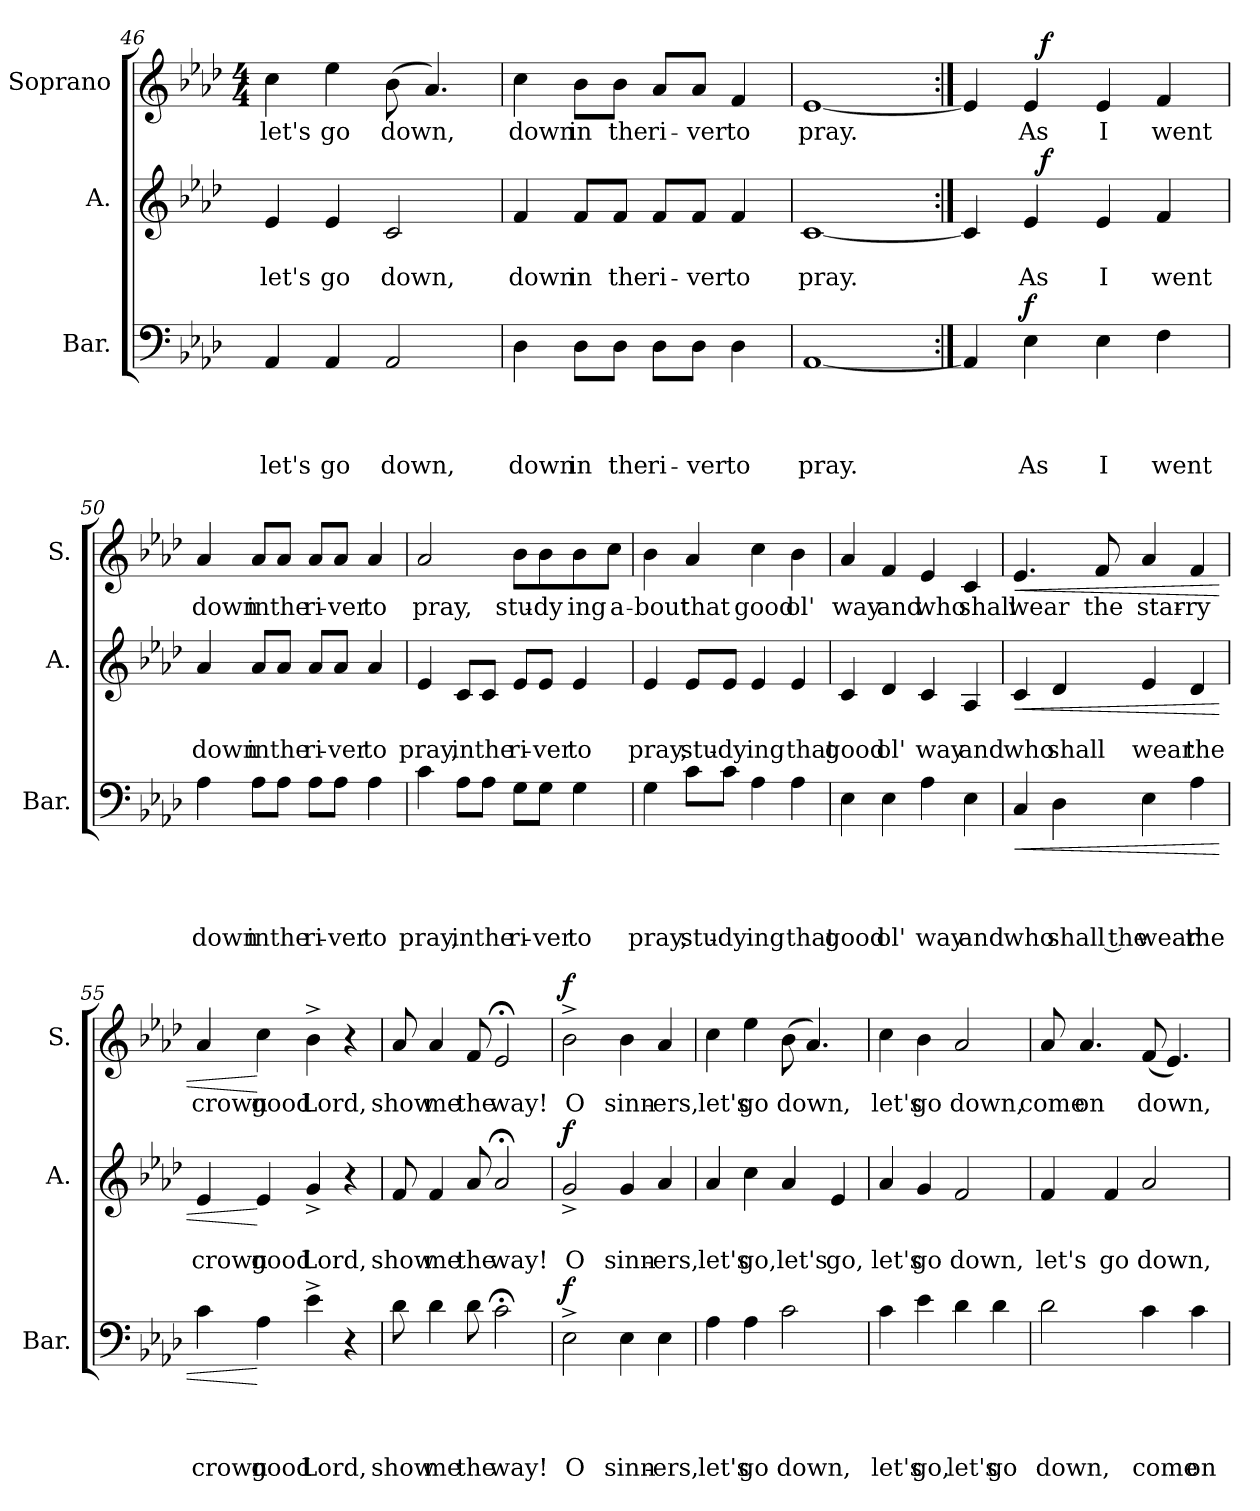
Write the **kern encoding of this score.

**kern	**text	**text	**text	**text	**dynam	**kern	**text	**text	**dynam	**kern	**text	**dynam
*part3	*part3	*part3	*part3	*part3	*part3	*part2	*part2	*part2	*part2	*part1	*part1	*part1
*staff3	*staff3	*staff3	*staff3	*staff3	*staff3	*staff2	*staff2	*staff2	*staff2	*staff1	*staff1	*staff1
*I"Bar.	*	*	*	*	*	*I"A.	*	*	*	*I"Soprano	*	*
*I'Bar.	*	*	*	*	*	*I'A.	*	*	*	*I'S.	*	*
*clefF4	*	*	*	*	*	*clefG2	*	*	*	*clefG2	*	*
*k[b-e-a-d-]	*	*	*	*	*	*k[b-e-a-d-]	*	*	*	*k[b-e-a-d-]	*	*
*A-:	*	*	*	*	*	*A-:	*	*	*	*A-:	*	*
*	*	*	*	*	*	*	*	*	*	*M4/4	*	*
=46	=46	=46	=46	=46	=46	=46	=46	=46	=46	=46	=46	=46
!	!	!	!	!LO:LY:b	!	!	!	!LO:LY:b	!	!	!LO:LY:b	!
4AA-/	.	.	.	let's	.	4e-/	.	let's	.	4cc\	let's	.
!	!	!	!	!LO:LY:b	!	!	!	!LO:LY:b	!	!	!LO:LY:b	!
4AA-/	.	.	.	go	.	4e-/	.	go	.	4ee-\	go	.
!	!	!	!	!LO:LY:b	!	!	!	!LO:LY:b	!	!	!LO:LY:b	!
2AA-/	.	.	.	down,	.	2c/	.	down,	.	(>8b-\	down,	.
.	.	.	.	.	.	.	.	.	.	4.a-/)	.	.
=47	=47	=47	=47	=47	=47	=47	=47	=47	=47	=47	=47	=47
!	!	!	!	!LO:LY:b	!	!	!	!LO:LY:b	!	!	!LO:LY:b	!
4D-\	.	.	.	down	.	4f/	.	down	.	4cc\	down	.
!	!	!	!	!LO:LY:b	!	!	!	!LO:LY:b	!	!	!LO:LY:b	!
8D-\L	.	.	.	in	.	8f/L	.	in	.	8b-\L	in	.
!	!	!	!	!LO:LY:b	!	!	!	!LO:LY:b	!	!	!LO:LY:b	!
8D-\J	.	.	.	the	.	8f/J	.	the	.	8b-\J	the	.
!	!	!	!	!LO:LY:b	!	!	!	!LO:LY:b	!	!	!LO:LY:b	!
8D-\L	.	.	.	ri-	.	8f/L	.	ri-	.	8a-/L	ri-	.
!	!	!	!	!LO:LY:b	!	!	!	!LO:LY:b	!	!	!LO:LY:b	!
8D-\J	.	.	.	-ver	.	8f/J	.	-ver	.	8a-/J	-ver	.
!	!	!	!	!LO:LY:b	!	!	!	!LO:LY:b	!	!	!LO:LY:b	!
4D-\	.	.	.	to	.	4f/	.	to	.	4f/	to	.
=48	=48	=48	=48	=48	=48	=48	=48	=48	=48	=48	=48	=48
!	!	!	!	!LO:LY:b	!	!	!	!LO:LY:b	!	!	!LO:LY:b	!
[<1AA-	.	.	.	pray.	.	[<1c	.	pray.	.	[<1e-	pray.	.
=49:|!	=49:|!	=49:|!	=49:|!	=49:|!	=49:|!	=49:|!	=49:|!	=49:|!	=49:|!	=49:|!	=49:|!	=49:|!
*	*	*	*	*	*	*^	*	*	*	*^	*	*
4AA-/]	.	.	.	.	.	4c/]	4ryy	.	.	.	4e-/]	4ryy	.	.
!	!	!	!	!LO:LY:b	!LO:DY:a	!	!	!	!LO:LY:b	!	!	!	!LO:LY:b	!
4E-\	.	.	.	As	f	4e-/	32ryy	.	As	.	4e-/	32ryy	As	.
!	!	!	!	!	!	!	!	!	!	!LO:DY:a	!	!	!	!LO:DY:a
.	.	.	.	.	.	.	2ryy	.	.	f	.	2ryy	.	f
!	!	!	!	!LO:LY:b	!	!	!	!	!LO:LY:b	!	!	!	!LO:LY:b	!
4E-\	.	.	.	I	.	4e-/	.	.	I	.	4e-/	.	I	.
!	!	!	!	!LO:LY:b	!	!	!	!	!LO:LY:b	!	!	!	!LO:LY:b	!
4F\	.	.	.	went	.	4f/	.	.	went	.	4f/	.	went	.
.	.	.	.	.	.	.	8..ryy	.	.	.	.	8..ryy	.	.
!!LO:LB:g=z
=50	=50	=50	=50	=50	=50	=50	=50	=50	=50	=50	=50	=50	=50	=50
!	!	!	!	!LO:LY:b	!	!	!	!	!LO:LY:b	!	!	!	!LO:LY:b	!
*	*	*	*	*	*	*v	*v	*	*	*	*	*	*	*
*	*	*	*	*	*	*	*	*	*	*v	*v	*	*
4A-\	.	.	.	down	.	4a-/	.	down	.	4a-/	down	.
!	!	!	!	!LO:LY:b	!	!	!	!LO:LY:b	!	!	!LO:LY:b	!
8A-\L	.	.	.	in	.	8a-/L	.	in	.	8a-/L	in	.
!	!	!	!	!LO:LY:b	!	!	!	!LO:LY:b	!	!	!LO:LY:b	!
8A-\J	.	.	.	the	.	8a-/J	.	the	.	8a-/J	the	.
!	!	!	!	!LO:LY:b	!	!	!	!LO:LY:b	!	!	!LO:LY:b	!
8A-\L	.	.	.	ri-	.	8a-/L	.	ri-	.	8a-/L	ri-	.
!	!	!	!	!LO:LY:b	!	!	!	!LO:LY:b	!	!	!LO:LY:b	!
8A-\J	.	.	.	-ver	.	8a-/J	.	-ver	.	8a-/J	-ver	.
!	!	!	!	!LO:LY:b	!	!	!	!LO:LY:b	!	!	!LO:LY:b	!
4A-\	.	.	.	to	.	4a-/	.	to	.	4a-/	to	.
=51	=51	=51	=51	=51	=51	=51	=51	=51	=51	=51	=51	=51
!	!	!	!	!LO:LY:b	!	!	!	!LO:LY:b	!	!	!LO:LY:b	!
4c\	.	.	.	pray,	.	4e-/	.	pray,	.	2a-/	pray,	.
!	!	!	!	!LO:LY:b	!	!	!	!LO:LY:b	!	!	!	!
8A-\L	.	.	.	in	.	8c/L	.	in	.	.	.	.
!	!	!	!	!LO:LY:b	!	!	!	!LO:LY:b	!	!	!	!
8A-\J	.	.	.	the	.	8c/J	.	the	.	.	.	.
!	!	!	!	!LO:LY:b	!	!	!	!LO:LY:b	!	!	!LO:LY:b	!
8G\L	.	.	.	ri-	.	8e-/L	.	ri-	.	8b-\L	stu-	.
!	!	!	!	!LO:LY:b	!	!	!	!LO:LY:b	!	!	!LO:LY:b	!
8G\J	.	.	.	-ver	.	8e-/J	.	-ver	.	8b-\	-dy	.
!	!	!	!	!LO:LY:b	!	!	!	!LO:LY:b	!	!	!LO:LY:b	!
4G\	.	.	.	to	.	4e-/	.	to	.	8b-\	ing	.
!	!	!	!	!	!	!	!	!	!	!	!LO:LY:b	!
.	.	.	.	.	.	.	.	.	.	8cc\J	a-	.
=52	=52	=52	=52	=52	=52	=52	=52	=52	=52	=52	=52	=52
!	!	!	!	!LO:LY:b	!	!	!	!LO:LY:b	!	!	!LO:LY:b	!
4G\	.	.	.	pray,	.	4e-/	.	pray,	.	4b-\	-bout	.
!	!	!	!	!LO:LY:b	!	!	!	!LO:LY:b	!	!	!LO:LY:b	!
8c\L	.	.	.	stu-	.	8e-/L	.	stu-	.	4a-/	that	.
!	!	!	!	!LO:LY:b	!	!	!	!LO:LY:b	!	!	!	!
8c\J	.	.	.	-dy	.	8e-/J	.	-dy	.	.	.	.
!	!	!	!	!LO:LY:b	!	!	!	!LO:LY:b	!	!	!LO:LY:b	!
4A-\	.	.	.	ing	.	4e-/	.	ing	.	4cc\	good	.
!	!	!	!	!LO:LY:b	!	!	!	!LO:LY:b	!	!	!LO:LY:b	!
4A-\	.	.	.	that	.	4e-/	.	that	.	4b-\	ol'	.
!!LO:LB:g=z
=53	=53	=53	=53	=53	=53	=53	=53	=53	=53	=53	=53	=53
!	!	!	!	!LO:LY:b	!	!	!	!LO:LY:b	!	!	!LO:LY:b	!
4E-\	.	.	.	good	.	4c/	.	good	.	4a-/	way	.
!	!	!	!	!LO:LY:b	!	!	!	!LO:LY:b	!	!	!LO:LY:b	!
4E-\	.	.	.	ol'	.	4d-/	.	ol'	.	4f/	and	.
!	!	!	!	!LO:LY:b	!	!	!	!LO:LY:b	!	!	!LO:LY:b	!
4A-\	.	.	.	way	.	4c/	.	way	.	4e-/	who	.
!	!	!	!	!LO:LY:b	!	!	!	!LO:LY:b	!	!	!LO:LY:b	!
4E-\	.	.	.	and	.	4A-/	.	and	.	4c/	shall	.
=54	=54	=54	=54	=54	=54	=54	=54	=54	=54	=54	=54	=54
!	!	!	!	!LO:LY:b	!LO:HP:b	!	!	!LO:LY:b	!LO:HP:b	!	!LO:LY:b	!LO:HP:b
4C/	.	.	.	who	<	4c/	.	who	<	4.e-/	wear	<
!	!	!	!	!LO:LY:b	!	!	!	!LO:LY:b	!	!	!	!
4D-\	.	.	.	shall the	.	4d-/	.	shall	.	.	.	.
!	!	!	!	!	!	!	!	!	!	!	!LO:LY:b	!
.	.	.	.	.	.	.	.	.	.	8f/	the	.
!	!	!	!	!LO:LY:b	!	!	!	!LO:LY:b	!	!	!LO:LY:b	!
4E-\	.	.	.	wear	.	4e-/	.	wear	.	4a-/	star-	.
!	!	!	!	!LO:LY:b	!	!	!	!LO:LY:b	!	!	!LO:LY:b	!
4A-\	.	.	.	the	.	4d-/	.	the	.	4f/	-ry	.
=55	=55	=55	=55	=55	=55	=55	=55	=55	=55	=55	=55	=55
!	!	!	!	!LO:LY:b	!	!	!	!LO:LY:b	!	!	!LO:LY:b	!
4c\	.	.	.	crown	.	4e-/	.	crown	.	4a-/	crown	.
!	!	!	!	!LO:LY:b	!	!	!	!LO:LY:b	!	!	!LO:LY:b	!
4A-\	.	.	.	good	[	4e-/	.	good	[	4cc\	good	[
!	!	!	!	!LO:LY:b	!	!	!	!LO:LY:b	!	!	!LO:LY:b	!
4e-^>\	.	.	.	Lord,	.	4g^</	.	Lord,	.	4b-^>\	Lord,	.
4r	.	.	.	.	.	4r	.	.	.	4r	.	.
=56	=56	=56	=56	=56	=56	=56	=56	=56	=56	=56	=56	=56
!	!	!	!	!LO:LY:b	!	!	!	!LO:LY:b	!	!	!LO:LY:b	!
8d-\	.	.	.	show	.	8f/	.	show	.	8a-/	show	.
!	!	!	!	!LO:LY:b	!	!	!	!LO:LY:b	!	!	!LO:LY:b	!
4d-\	.	.	.	me	.	4f/	.	me	.	4a-/	me	.
!	!	!	!	!LO:LY:b	!	!	!	!LO:LY:b	!	!	!LO:LY:b	!
8d-\	.	.	.	the	.	8a-/	.	the	.	8f/	the	.
!	!	!	!	!LO:LY:b	!	!	!	!LO:LY:b	!	!	!LO:LY:b	!
2c;<\	.	.	.	way!	.	2a-;/	.	way!	.	2e-;/	way!	.
!!LO:PB:g=z
=57	=57	=57	=57	=57	=57	=57	=57	=57	=57	=57	=57	=57
!	!	!	!	!LO:LY:b	!LO:DY:a	!	!	!LO:LY:b	!LO:DY:a	!	!LO:LY:b	!LO:DY:a
2E-^>\	.	.	.	O	f	2g^</	.	O	f	2b-^>\	O	f
!	!	!	!	!LO:LY:b	!	!	!	!LO:LY:b	!	!	!LO:LY:b	!
4E-\	.	.	.	sinn-	.	4g/	.	sinn-	.	4b-\	sinn-	.
!	!	!	!	!LO:LY:b	!	!	!	!LO:LY:b	!	!	!LO:LY:b	!
4E-\	.	.	.	-ers,	.	4a-/	.	-ers,	.	4a-/	-ers,	.
=58	=58	=58	=58	=58	=58	=58	=58	=58	=58	=58	=58	=58
!	!	!	!	!LO:LY:b	!	!	!	!LO:LY:b	!	!	!LO:LY:b	!
4A-\	.	.	.	let's	.	4a-/	.	let's	.	4cc\	let's	.
!	!	!	!	!LO:LY:b	!	!	!	!LO:LY:b	!	!	!LO:LY:b	!
4A-\	.	.	.	go	.	4cc\	.	go,	.	4ee-\	go	.
!	!	!	!	!LO:LY:b	!	!	!	!LO:LY:b	!	!	!LO:LY:b	!
2c\	.	.	.	down,	.	4a-/	.	let's	.	(>8b-\	down,	.
.	.	.	.	.	.	.	.	.	.	4.a-/)	.	.
!	!	!	!	!	!	!	!	!LO:LY:b	!	!	!	!
.	.	.	.	.	.	4e-/	.	go,	.	.	.	.
=59	=59	=59	=59	=59	=59	=59	=59	=59	=59	=59	=59	=59
!	!	!	!	!LO:LY:b	!	!	!	!LO:LY:b	!	!	!LO:LY:b	!
4c\	.	.	.	let's	.	4a-/	.	let's	.	4cc\	let's	.
!	!	!	!	!LO:LY:b	!	!	!	!LO:LY:b	!	!	!LO:LY:b	!
4e-\	.	.	.	go,	.	4g/	.	go	.	4b-\	go	.
!	!	!	!	!LO:LY:b	!	!	!	!LO:LY:b	!	!	!LO:LY:b	!
4d-\	.	.	.	let's	.	2f/	.	down,	.	2a-/	down,	.
!	!	!	!	!LO:LY:b	!	!	!	!	!	!	!	!
4d-\	.	.	.	go	.	.	.	.	.	.	.	.
=60	=60	=60	=60	=60	=60	=60	=60	=60	=60	=60	=60	=60
!	!	!	!	!LO:LY:b	!	!	!	!LO:LY:b	!	!	!LO:LY:b	!
2d-\	.	.	.	down,	.	4f/	.	let's	.	8a-/	come	.
!	!	!	!	!	!	!	!	!	!	!	!LO:LY:b	!
.	.	.	.	.	.	.	.	.	.	4.a-/	on	.
!	!	!	!	!	!	!	!	!LO:LY:b	!	!	!	!
.	.	.	.	.	.	4f/	.	go	.	.	.	.
!	!	!	!	!LO:LY:b	!	!	!	!LO:LY:b	!	!	!LO:LY:b	!
4c\	.	.	.	come	.	2a-/	.	down,	.	(<8f/	down,	.
.	.	.	.	.	.	.	.	.	.	4.e-/)	.	.
!	!	!	!	!LO:LY:b	!	!	!	!	!	!	!	!
4c\	.	.	.	on	.	.	.	.	.	.	.	.
=	=	=	=	=	=	=	=	=	=	=	=	=
*-	*-	*-	*-	*-	*-	*-	*-	*-	*-	*-	*-	*-
